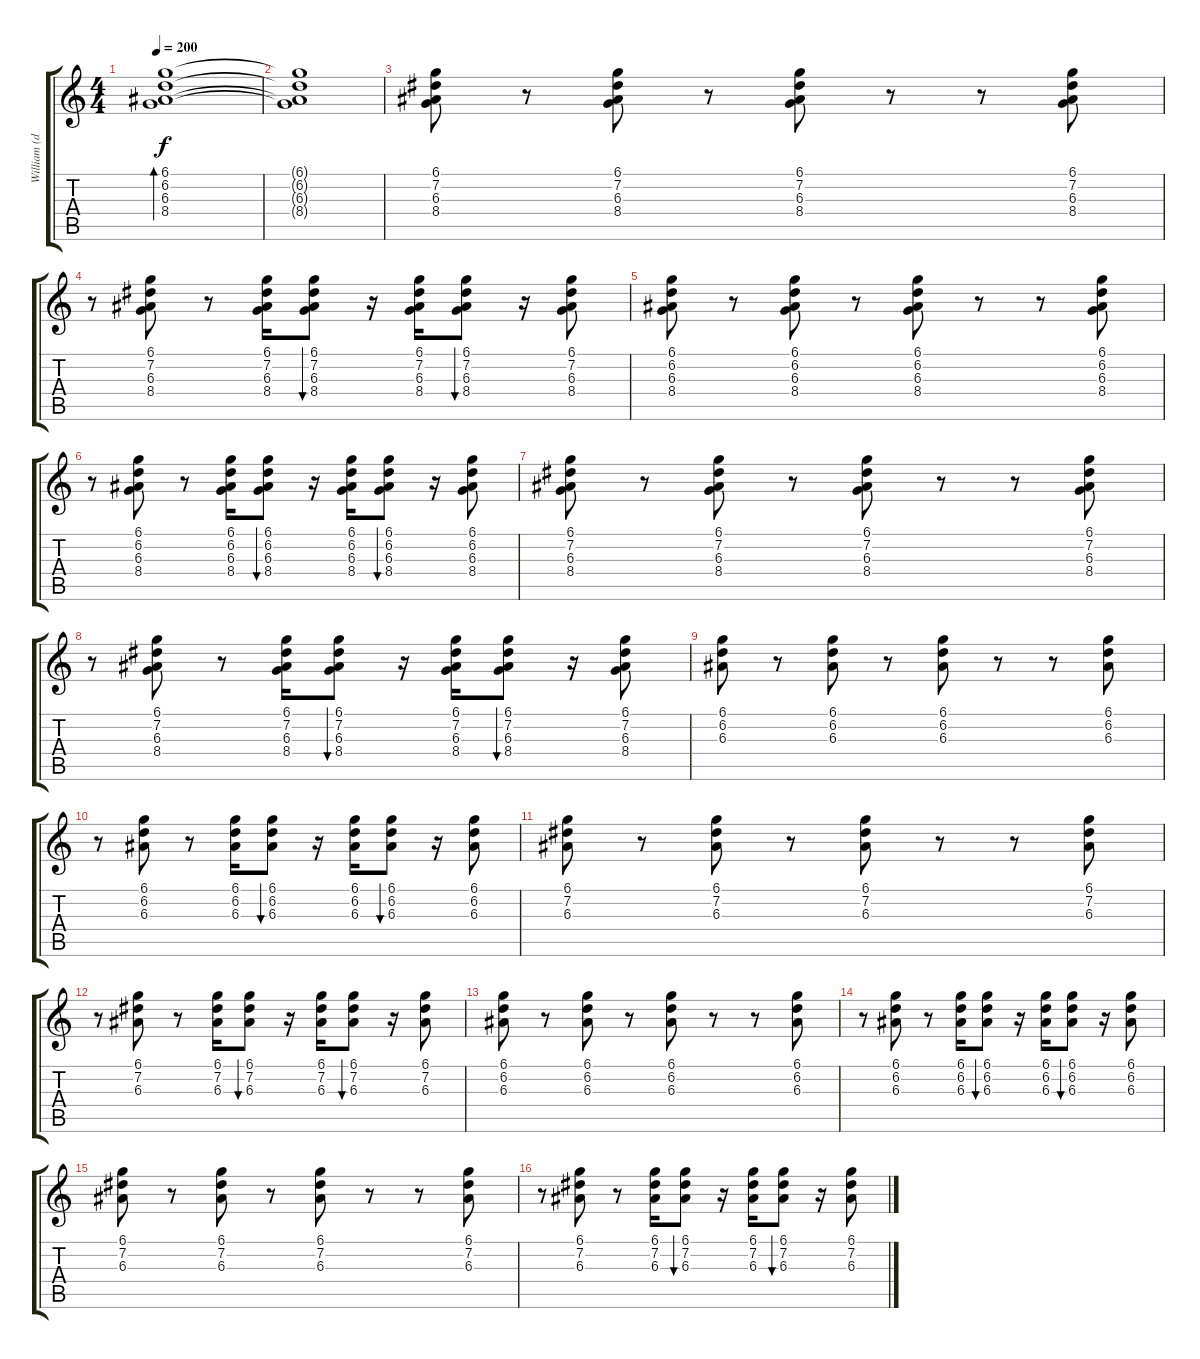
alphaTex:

\track ("William (dist)" "William (d") {instrument distortionguitar}
\staff {score tabs}
\tuning (Db4 Ab3 E3 B2 Gb2 B1) {hide}
\ts (4 4)
\tempo 200
\clef g2
\ks c
(6.1 6.2 6.3 8.4).1{bd 480 dy f} |
(6.1{t} 6.2{t} 6.3{t} 8.4{t}).1 |
(6.1 7.2 6.3 8.4).8{instrument acousticguitarsteel} r.8 (6.1 7.2 6.3 8.4).8 r.8 (6.1 7.2 6.3 8.4).8 r.8 r.8 (6.1 7.2 6.3 8.4).8 |
r.8 (6.1 7.2 6.3 8.4).8 r.8 (6.1 7.2 6.3 8.4).16 (6.1 7.2 6.3 8.4).8{bu 240} r.16 (6.1 7.2 6.3 8.4).16 (6.1 7.2 6.3 8.4).8{bu 240} r.16 (6.1 7.2 6.3 8.4).8 |
(6.1 6.2 6.3 8.4).8 r.8 (6.1 6.2 6.3 8.4).8 r.8 (6.1 6.2 6.3 8.4).8 r.8 r.8 (6.1 6.2 6.3 8.4).8 |
r.8 (6.1 6.2 6.3 8.4).8 r.8 (6.1 6.2 6.3 8.4).16 (6.1 6.2 6.3 8.4).8{bu 240} r.16 (6.1 6.2 6.3 8.4).16 (6.1 6.2 6.3 8.4).8{bu 240} r.16 (6.1 6.2 6.3 8.4).8 |
(6.1 7.2 6.3 8.4).8 r.8 (6.1 7.2 6.3 8.4).8 r.8 (6.1 7.2 6.3 8.4).8 r.8 r.8 (6.1 7.2 6.3 8.4).8 |
r.8 (6.1 7.2 6.3 8.4).8 r.8 (6.1 7.2 6.3 8.4).16 (6.1 7.2 6.3 8.4).8{bu 240} r.16 (6.1 7.2 6.3 8.4).16 (6.1 7.2 6.3 8.4).8{bu 240} r.16 (6.1 7.2 6.3 8.4).8 |
(6.1 6.2 6.3).8 r.8 (6.1 6.2 6.3).8 r.8 (6.1 6.2 6.3).8 r.8 r.8 (6.1 6.2 6.3).8 |
r.8 (6.1 6.2 6.3).8 r.8 (6.1 6.2 6.3).16 (6.1 6.2 6.3).8{bu 240} r.16 (6.1 6.2 6.3).16 (6.1 6.2 6.3).8{bu 240} r.16 (6.1 6.2 6.3).8 |
(6.1 7.2 6.3).8 r.8 (6.1 7.2 6.3).8 r.8 (6.1 7.2 6.3).8 r.8 r.8 (6.1 7.2 6.3).8 |
r.8 (6.1 7.2 6.3).8 r.8 (6.1 7.2 6.3).16 (6.1 7.2 6.3).8{bu 240} r.16 (6.1 7.2 6.3).16 (6.1 7.2 6.3).8{bu 240} r.16 (6.1 7.2 6.3).8 |
(6.1 6.2 6.3).8 r.8 (6.1 6.2 6.3).8 r.8 (6.1 6.2 6.3).8 r.8 r.8 (6.1 6.2 6.3).8 |
r.8 (6.1 6.2 6.3).8 r.8 (6.1 6.2 6.3).16 (6.1 6.2 6.3).8{bu 240} r.16 (6.1 6.2 6.3).16 (6.1 6.2 6.3).8{bu 240} r.16 (6.1 6.2 6.3).8 |
(6.1 7.2 6.3).8 r.8 (6.1 7.2 6.3).8 r.8 (6.1 7.2 6.3).8 r.8 r.8 (6.1 7.2 6.3).8 |
r.8 (6.1 7.2 6.3).8 r.8 (6.1 7.2 6.3).16 (6.1 7.2 6.3).8{bu 240} r.16 (6.1 7.2 6.3).16 (6.1 7.2 6.3).8{bu 240} r.16 (6.1 7.2 6.3).8
